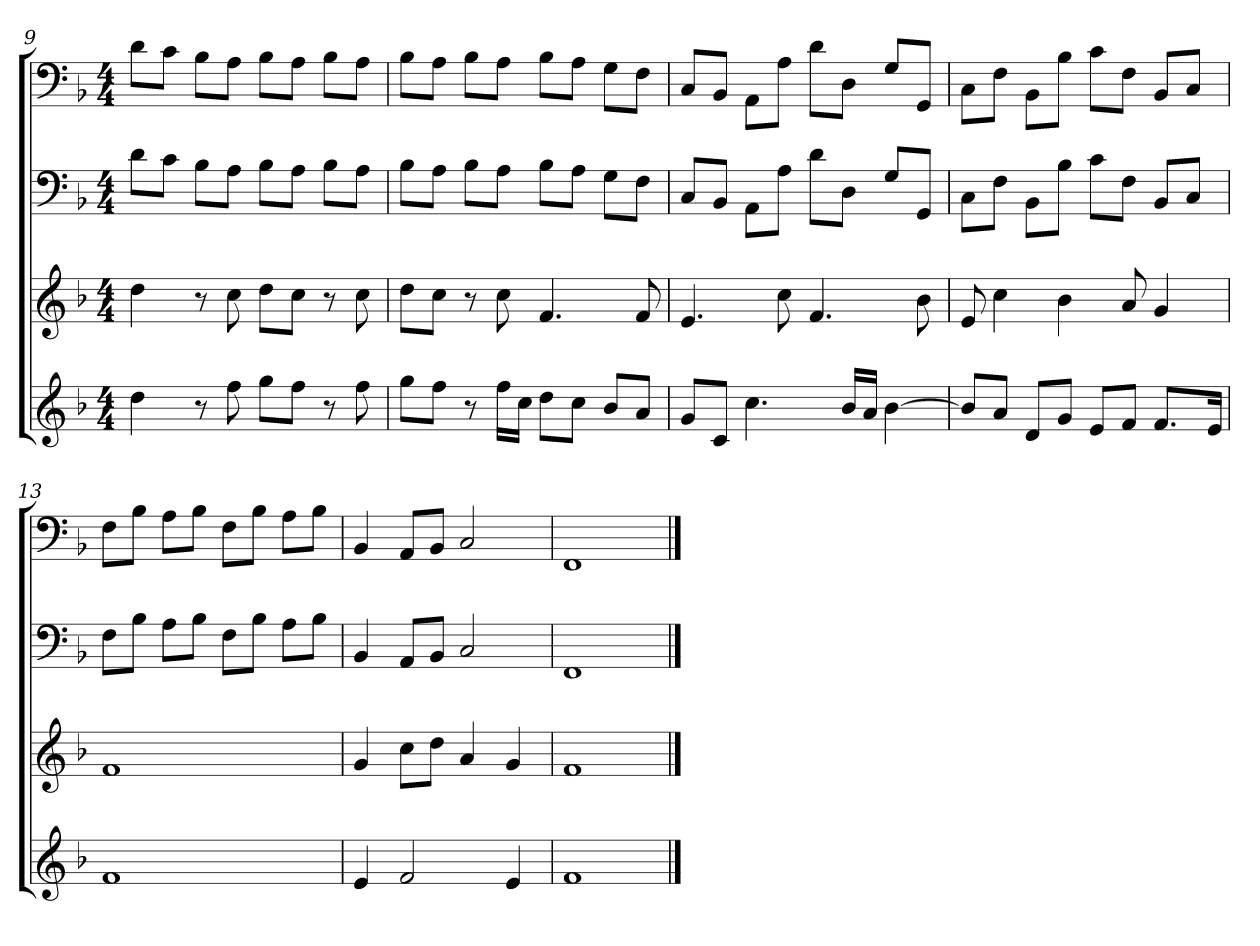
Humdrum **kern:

**kern	**kern	**kern	**kern
*part4	*part3	*part2	*part1
*staff4	*staff3	*staff2	*staff1
*k[b-]	*k[b-]	*k[b-]	*k[b-]
*F:	*F:	*F:	*F:
*M4/4	*M4/4	*M4/4	*M4/4
=9	=9	=9	=9
4dd	4dd	8dL	8dL
.	.	8cJ	8cJ
8r	8r	8B-L	8B-L
8ff	8cc	8AJ	8AJ
8ggL	8ddL	8B-L	8B-L
8ffJ	8ccJ	8AJ	8AJ
8r	8r	8B-L	8B-L
8ff	8cc	8AJ	8AJ
=10	=10	=10	=10
8ggL	8ddL	8B-L	8B-L
8ffJ	8ccJ	8AJ	8AJ
8r	8r	8B-L	8B-L
16ffLL	8cc	8AJ	8AJ
16ccJJ	.	.	.
8ddL	4.f	8B-L	8B-L
8ccJ	.	8AJ	8AJ
8b-L	.	8GL	8GL
8aJ	8f	8FJ	8FJ
=11	=11	=11	=11
8gL	4.e	8CL	8CL
8cJ	.	8BB-J	8BB-J
4.cc	.	8AAL	8AAL
.	8cc	8AJ	8AJ
.	4.f	8dL	8dL
16b-LL	.	8DJ	8DJ
16aJJ	.	.	.
[4b-	.	8GL	8GL
.	8b-	8GGJ	8GGJ
=12	=12	=12	=12
8b-L]	8e	8CL	8CL
8aJ	4cc	8FJ	8FJ
8dL	.	8BB-L	8BB-L
8gJ	4b-	8B-J	8B-J
8eL	.	8cL	8cL
8fJ	8a	8FJ	8FJ
8.fL	4g	8BB-L	8BB-L
.	.	8CJ	8CJ
16eJk	.	.	.
=13	=13	=13	=13
1f	1f	8FL	8FL
.	.	8B-J	8B-J
.	.	8AL	8AL
.	.	8B-J	8B-J
.	.	8FL	8FL
.	.	8B-J	8B-J
.	.	8AL	8AL
.	.	8B-J	8B-J
=14	=14	=14	=14
4e	4g	4BB-	4BB-
2f	8ccL	8AAL	8AAL
.	8ddJ	8BB-J	8BB-J
.	4a	2C	2C
4e	4g	.	.
=15	=15	=15	=15
1f	1f	1FF	1FF
==	==	==	==
*-	*-	*-	*-
